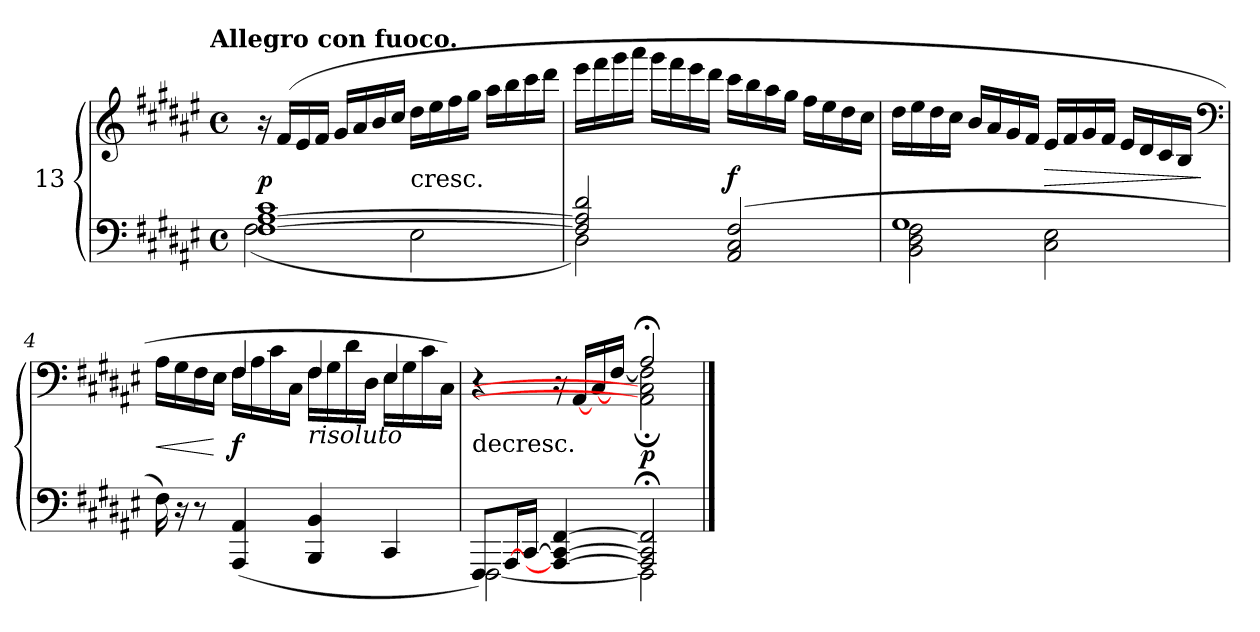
**kern	**kern	**dynam
*part1	*part1	*part1
*staff2	*staff1	*staff1/2
*I"13	*	*
*clefF4	*clefG2	*
*k[f#c#g#d#a#e#]	*k[f#c#g#d#a#e#]	*
*F#:	*F#:	*
!!LO:TX:omd:t=Allegro con fuoco.
*M4/4	*M4/4	*
*met(c)	*met(c)	*
*MM144	*MM144	*
=1	=1	=1
*^	*	*
[1F# [1A# 1c#	(2F#	16r	p
.	.	(>16f#LL	.
.	.	16e#	.
.	.	16f#JJ	.
.	.	16g#LL	.
.	.	16a#	.
.	.	16b	.
.	.	16cc#JJ	.
!	!	!LO:TX:c:t=cresc.	!
.	2E#	16dd#LL	.
.	.	16ee#	.
.	.	16ff#	.
.	.	16gg#JJ	.
.	.	16aa#LL	.
.	.	16bb	.
.	.	16ccc#	.
.	.	16ddd#JJ	.
=2	=2	=2	=2
2F#] 2A#] 2d#	2D#)	16eee#LL	.
.	.	16fff#	.
.	.	16ggg#	.
.	.	16aaa#JJ	.
.	.	16ggg#LL	.
.	.	16fff#	.
.	.	16eee#	.
.	.	16ddd#JJ	.
(<2AA# 2C# 2F#	2ryy	16ccc#LL	f
.	.	16bb	.
.	.	16aa#	.
.	.	16gg#JJ	.
.	.	16ff#LL	.
.	.	16ee#	.
.	.	16dd#	.
.	.	16cc#JJ	.
!!LO:LB:g=z
=3	=3	=3	=3
1G#	2BB 2D# 2F#	16dd#LL	.
.	.	16ee#	.
.	.	16dd#	.
.	.	16cc#JJ	.
.	.	16bLL	.
.	.	16a#	.
.	.	16g#	.
.	.	16f#JJ	.
.	2C# 2E#	16e#LL	>
.	.	16f#	.
.	.	16g#	.
.	.	16f#JJ	.
.	.	16e#LL	.
.	.	16d#	.
.	.	16c#	.
.	.	16BJJ	.
*v	*v	*	*
*	*clefF4	*
.	.	]
=4	=4	=4
*	*^	*
16F#)	4ryy	16A#LL	<
16r	.	16G#	.
8r	.	16F#	.
.	.	16E#JJ	[
(4AAA# 4AA#	4F#	16F#LL	f
.	.	16A#	.
.	.	16c#	.
.	.	16C#JJ	.
!	!LO:TX:b:i:t=risoluto	!	!
4BBB 4BB	4F#	16F#LL	.
.	.	16G#	.
.	.	16d#	.
.	.	16D#JJ	.
4CC#	4E#	16E#LL	.
.	.	16G#	.
.	.	16c#	.
.	.	16C#JJ)	.
=5	=5	=5	=5
*^	*	*	*
!	!	!LO:TX:c:t=decresc.	!	!
8FFF#L)	[2FFF#	4r	2ryy	.
[<16AAA#L	.	.	.	.
[<16CC#JJ	.	.	.	.
4AAA#_ 4CC#_ [4FF#	.	16r	.	.
.	.	[16AA#LL	.	.
.	.	[16C#	.	.
.	.	[16F#JJ	.	.
2AAA#];< 2CC#];< 2FF#];<	2FFF#]	2A#;<	2AA#];< 2C#];< 2F#];<	p
*v	*v	*	*	*
*	*v	*v	*
==	==	==
*-	*-	*-
